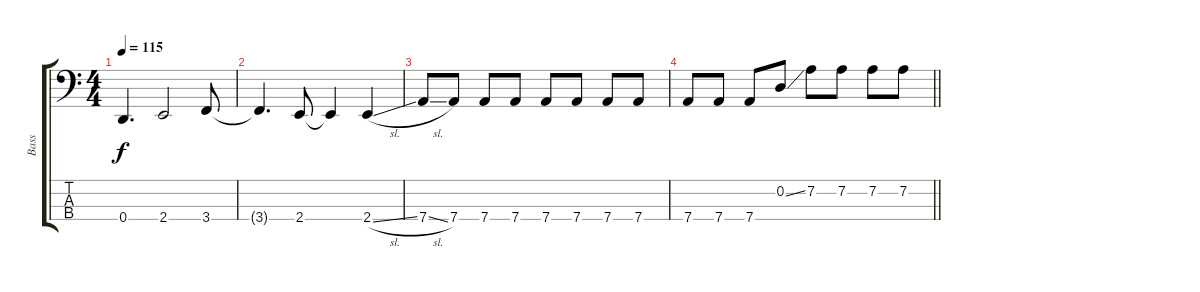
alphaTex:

\track ("Bass" "Bass") {instrument electricbassfinger}
\staff {score tabs}
\tuning (G2 D2 A1 D1) {hide}
\ts (4 4)
\tempo 115
\clef f4
\ks c
0.4{t}.4{d dy f} 2.4.2 3.4.8 |
3.4{t}.4{d} 2.4.8 2.4{t}.4 2.4{sl}.4 |
7.4{sl}.8 7.4.8 7.4.8 7.4.8 7.4.8 7.4.8 7.4.8 7.4.8 |
\barLineRight lightlight
7.4.8 7.4.8 7.4.8 0.2{ss}.8 7.2.8 7.2.8 7.2.8 7.2.8
